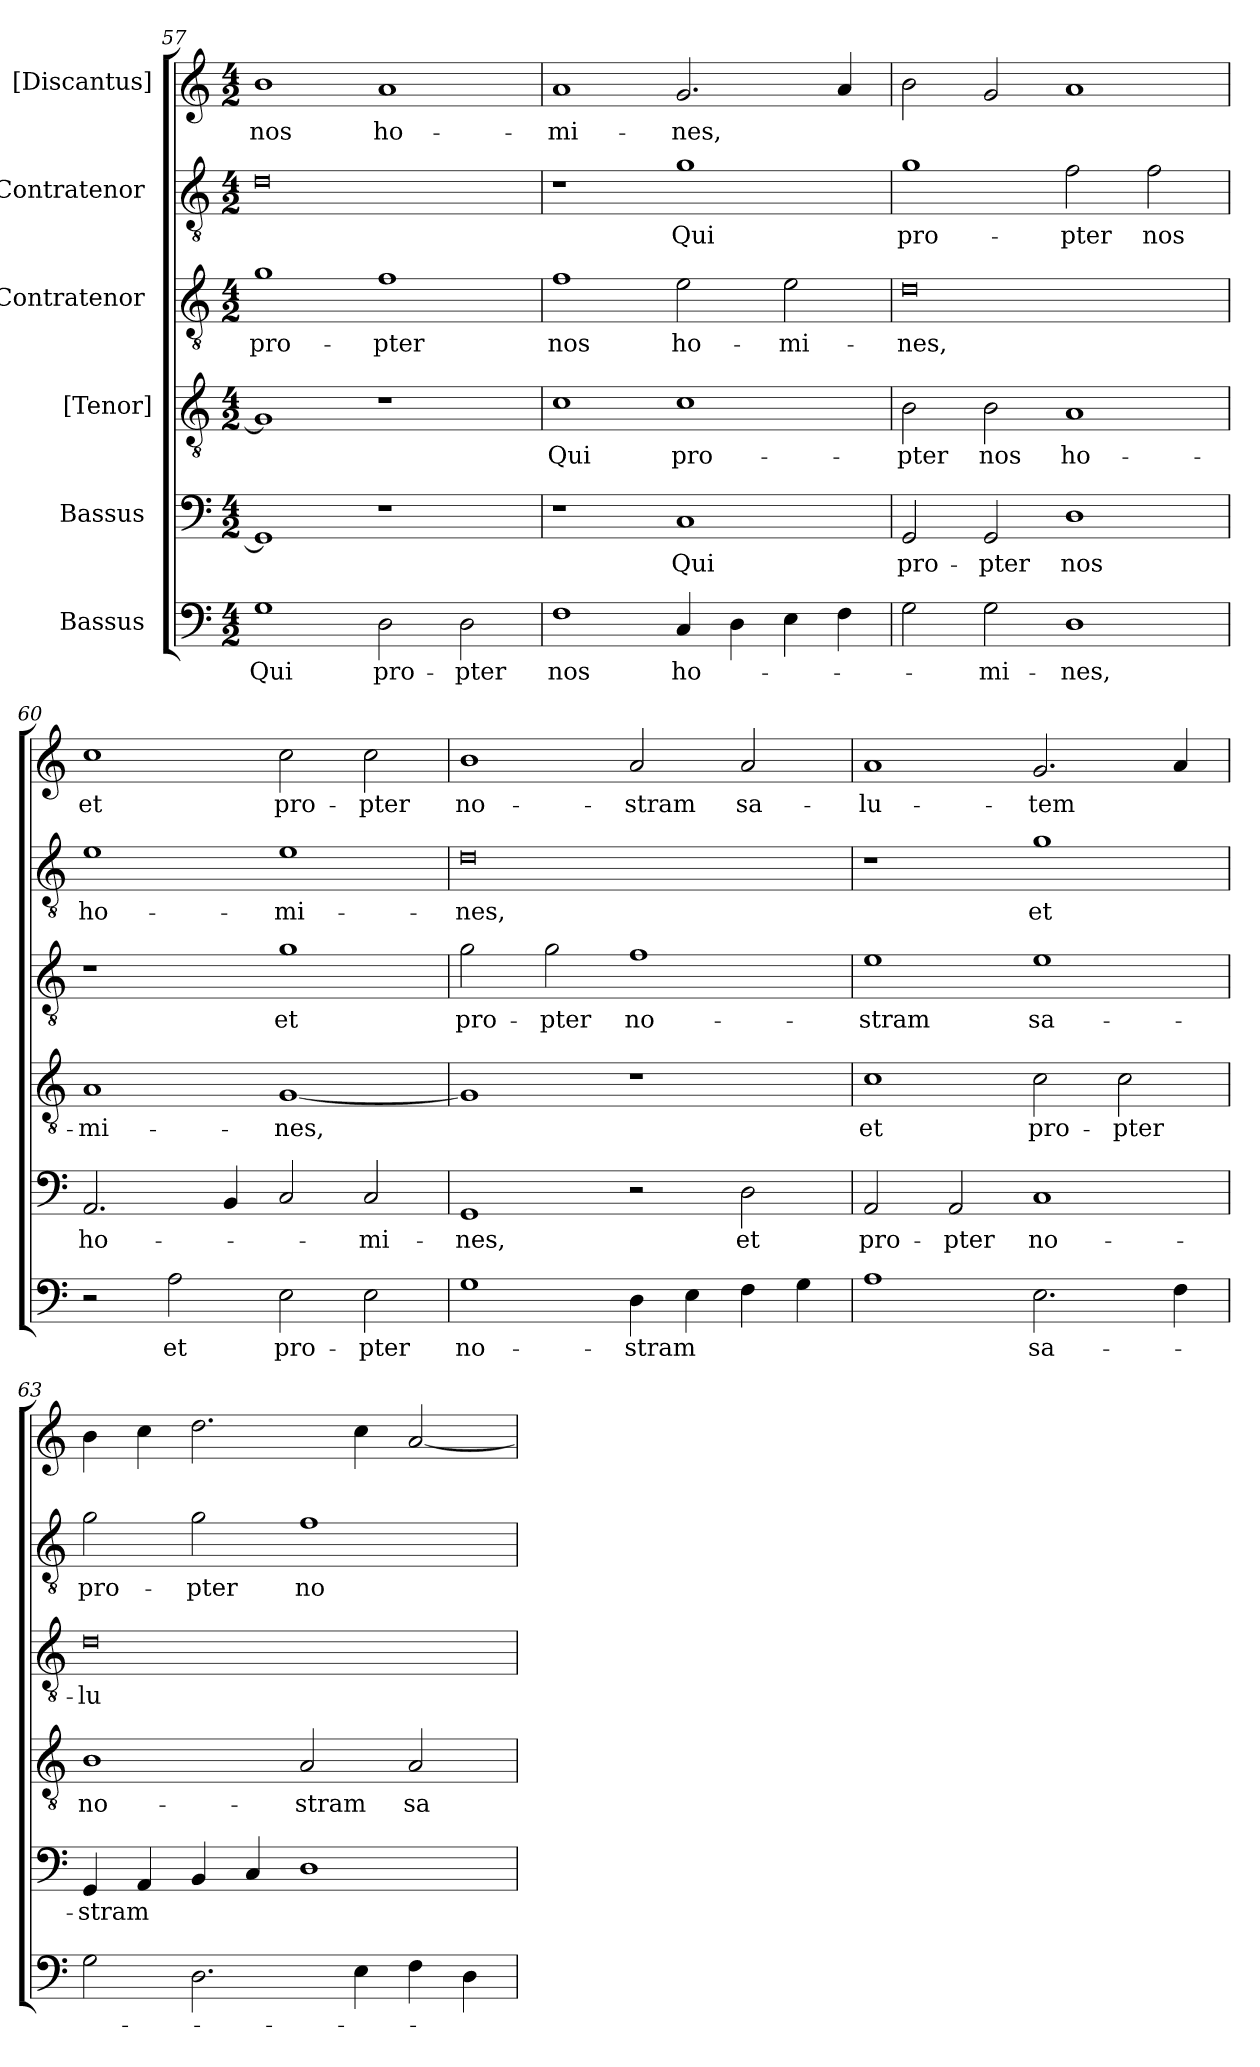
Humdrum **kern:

**kern	**text	**kern	**text	**kern	**text	**kern	**text	**kern	**text	**kern	**text
*part6	*part6	*part5	*part5	*part4	*part4	*part3	*part3	*part2	*part2	*part1	*part1
*staff6	*staff6	*staff5	*staff5	*staff4	*staff4	*staff3	*staff3	*staff2	*staff2	*staff1	*staff1
*I"Bassus [2]	*	*I"Bassus [1]	*	*I"[Tenor]	*	*I"Contratenor [2]	*	*I"Contratenor [1]	*	*I"[Discantus]	*
*clefF4	*	*clefF4	*	*clefGv2	*	*clefGv2	*	*clefGv2	*	*clefG2	*
*k[]	*	*k[]	*	*k[]	*	*k[]	*	*k[]	*	*k[]	*
*M4/2	*	*M4/2	*	*M4/2	*	*M4/2	*	*M4/2	*	*M4/2	*
=57	=57	=57	=57	=57	=57	=57	=57	=57	=57	=57	=57
1G\	Qui	1GG/]	.	1G/]	.	1g\	pro-	0d\	.	1b\	nos
2D\	pro-	1r	.	1r	.	1f\	-pter	.	.	1a/	ho-
2D\	-pter	.	.	.	.	.	.	.	.	.	.
=58	=58	=58	=58	=58	=58	=58	=58	=58	=58	=58	=58
1F\	nos	1r	.	1c\	Qui	1f\	nos	1r	.	1a/	-mi-
4C/	ho-	1C/	Qui	1c\	pro-	2e\	ho-	1g\	Qui	2.g/	-nes,
4D\	.	.	.	.	.	.	.	.	.	.	.
4E\	.	.	.	.	.	2e\	-mi-	.	.	.	.
4F\	.	.	.	.	.	.	.	.	.	4a/	.
=59	=59	=59	=59	=59	=59	=59	=59	=59	=59	=59	=59
2G\	.	2GG/	pro-	2B\	-pter	0d\	-nes,	1g\	pro-	2b\	.
2G\	-mi-	2GG/	-pter	2B\	nos	.	.	.	.	2g/	.
1D\	-nes,	1D\	nos	1A/	ho-	.	.	2f\	-pter	1a/	.
.	.	.	.	.	.	.	.	2f\	nos	.	.
=60	=60	=60	=60	=60	=60	=60	=60	=60	=60	=60	=60
2r	.	2.AA/	ho-	1A/	-mi-	1r	.	1e\	ho-	1cc\	et
2A\	et	.	.	.	.	.	.	.	.	.	.
.	.	4BB/	.	.	.	.	.	.	.	.	.
2E\	pro-	2C/	.	[1G/	-nes,	1g\	et	1e\	-mi-	2cc\	pro-
2E\	-pter	2C/	-mi-	.	.	.	.	.	.	2cc\	-pter
=61	=61	=61	=61	=61	=61	=61	=61	=61	=61	=61	=61
1G\	no-	1GG/	-nes,	1G/]	.	2g\	pro-	0d\	-nes,	1b\	no-
.	.	.	.	.	.	2g\	-pter	.	.	.	.
4D\	-stram	2r	.	1r	.	1f\	no-	.	.	2a/	-stram
4E\	.	.	.	.	.	.	.	.	.	.	.
4F\	.	2D\	et	.	.	.	.	.	.	2a/	sa-
4G\	.	.	.	.	.	.	.	.	.	.	.
=62	=62	=62	=62	=62	=62	=62	=62	=62	=62	=62	=62
1A\	.	2AA/	pro-	1c\	et	1e\	-stram	1r	.	1a/	-lu-
.	.	2AA/	-pter	.	.	.	.	.	.	.	.
2.E\	sa-	1C/	no-	2c\	pro-	1e\	sa-	1g\	et	2.g/	-tem
.	.	.	.	2c\	-pter	.	.	.	.	.	.
4F\	.	.	.	.	.	.	.	.	.	4a/	.
=63	=63	=63	=63	=63	=63	=63	=63	=63	=63	=63	=63
2G\	.	4GG/	-stram	1B\	no-	0d\	-lu-	2g\	pro-	4b\	.
.	.	4AA/	.	.	.	.	.	.	.	4cc\	.
2.D\	.	4BB/	.	.	.	.	.	2g\	-pter	2.dd\	.
.	.	4C/	.	.	.	.	.	.	.	.	.
.	.	1D\	.	2A/	-stram	.	.	1f\	no-	.	.
4E\	.	.	.	.	.	.	.	.	.	4cc\	.
4F\	.	.	.	2A/	sa-	.	.	.	.	[2a/	.
4D\	.	.	.	.	.	.	.	.	.	.	.
=	=	=	=	=	=	=	=	=	=	=	=
*-	*-	*-	*-	*-	*-	*-	*-	*-	*-	*-	*-
